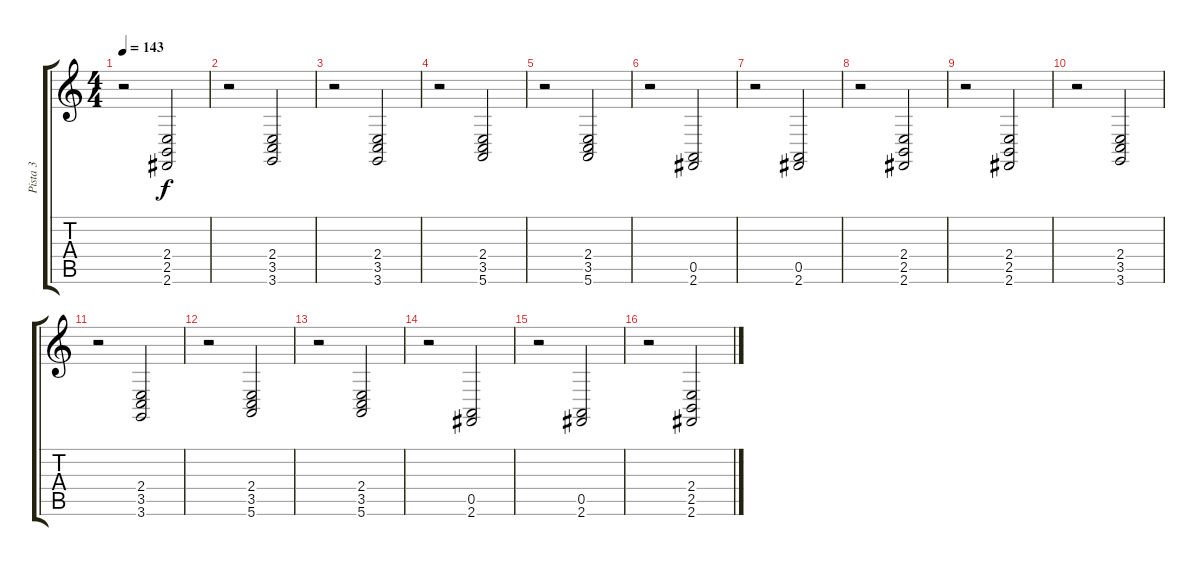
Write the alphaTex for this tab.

\track ("Pista 3" "Pista 3") {instrument synthstrings2}
\staff {score tabs}
\tuning (E4 B3 G3 D3 A2 E2) {hide}
\ts (4 4)
\tempo 143
\clef g2
\ks c
r.2{dy f} (2.4 2.5 2.6).2 |
r.2 (2.4 3.5 3.6).2 |
r.2 (2.4 3.5 3.6).2 |
r.2 (2.4 3.5 5.6).2 |
r.2 (2.4 3.5 5.6).2 |
r.2 (0.5 2.6).2 |
r.2 (0.5 2.6).2 |
r.2 (2.4 2.5 2.6).2 |
r.2 (2.4 2.5 2.6).2 |
r.2 (2.4 3.5 3.6).2 |
r.2 (2.4 3.5 3.6).2 |
r.2 (2.4 3.5 5.6).2 |
r.2 (2.4 3.5 5.6).2 |
r.2 (0.5 2.6).2 |
r.2 (0.5 2.6).2 |
r.2 (2.4 2.5 2.6).2
